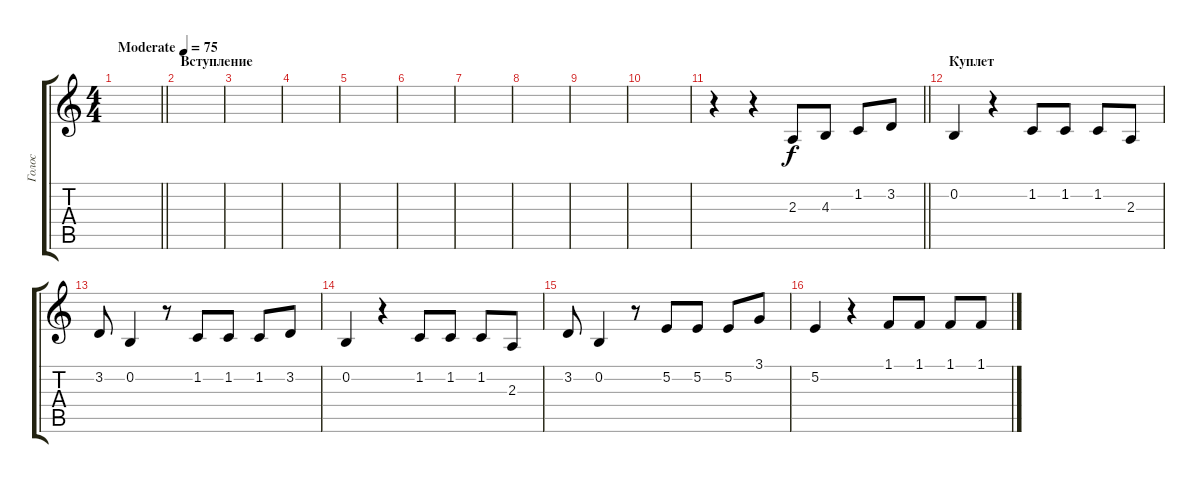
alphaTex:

\track ("Голос" "Голос") {instrument voiceoohs}
\staff {score tabs}
\tuning (E4 B3 G3 D3 A2 E2) {hide}
\ts (4 4)
\tempo (75 "Moderate")
\clef g2
\barLineRight lightlight
\ks c
|
\section ("" "Вступление")
|
|
|
|
|
|
|
|
|
\barLineRight lightlight
r.4 r.4 2.3.8 4.3.8 1.2.8 3.2.8 |
\section ("" "Куплет")
0.2.4 r.4 1.2.8 1.2.8 1.2.8 2.3.8 |
3.2.8 0.2.4 r.8 1.2.8 1.2.8 1.2.8 3.2.8 |
0.2.4 r.4 1.2.8 1.2.8 1.2.8 2.3.8 |
3.2.8 0.2.4 r.8 5.2.8 5.2.8 5.2.8 3.1.8 |
5.2.4 r.4 1.1.8 1.1.8 1.1.8 1.1.8
